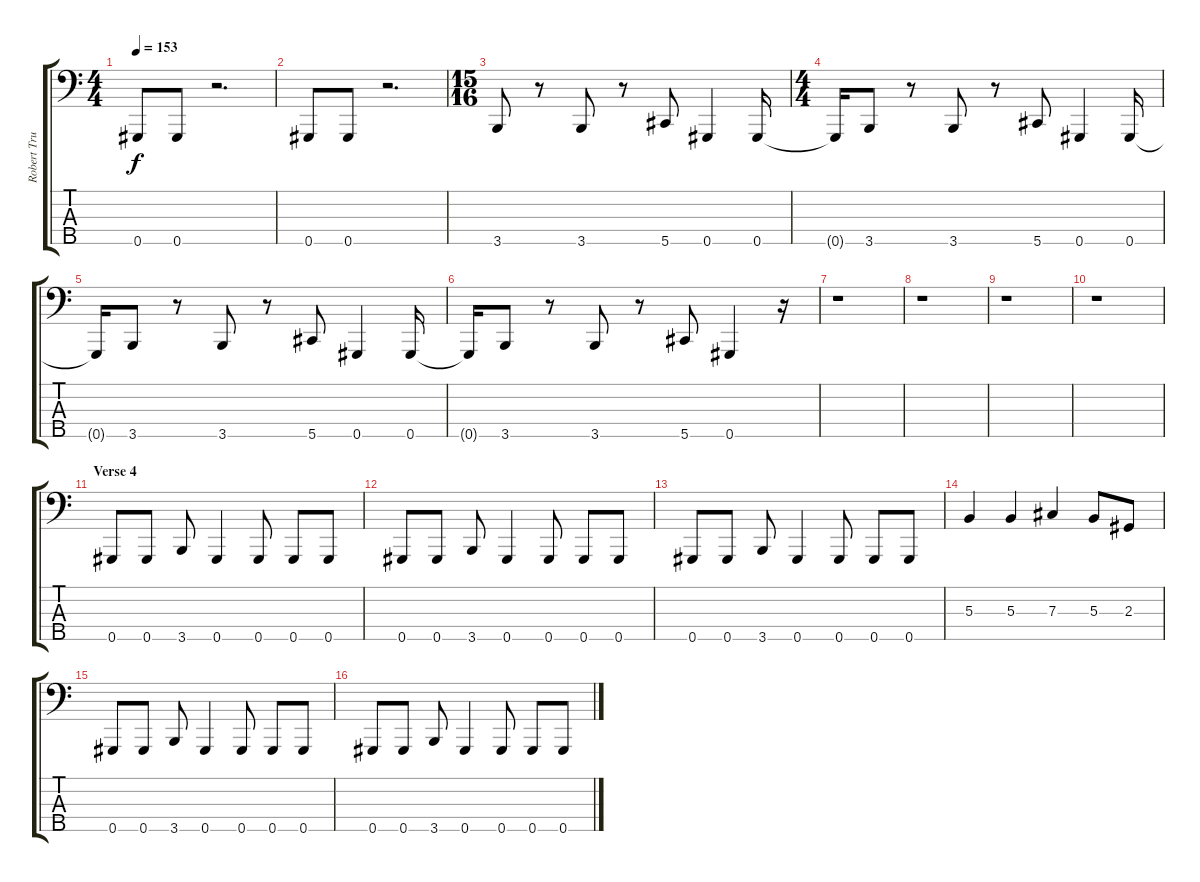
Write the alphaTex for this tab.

\track ("Robert Trujillo (Bass)" "Robert Tru") {instrument electricbassfinger}
\staff {score tabs}
\tuning (E2 B1 Gb1 B0 Ab0) {hide}
\ts (4 4)
\tempo 153
\clef f4
\ks c
0.5.8{dy f} 0.5.8 r.2{d} |
0.5.8 0.5.8 r.2{d} |
\ts (15 16)
3.5.8 r.8 3.5.8 r.8 5.5.8 0.5.4 0.5.16 |
\ts (4 4)
0.5{t}.16 3.5.8 r.8 3.5.8 r.8 5.5.8 0.5.4 0.5.16 |
0.5{t}.16 3.5.8 r.8 3.5.8 r.8 5.5.8 0.5.4 0.5.16 |
0.5{t}.16 3.5.8 r.8 3.5.8 r.8 5.5.8 0.5.4 r.16 |
r.1 |
r.1 |
r.1 |
r.1 |
\section ("" "Verse 4")
0.5.8 0.5.8 3.5.8 0.5.4 0.5.8 0.5.8 0.5.8 |
0.5.8 0.5.8 3.5.8 0.5.4 0.5.8 0.5.8 0.5.8 |
0.5.8 0.5.8 3.5.8 0.5.4 0.5.8 0.5.8 0.5.8 |
5.3.4 5.3.4 7.3.4 5.3.8 2.3.8 |
0.5.8 0.5.8 3.5.8 0.5.4 0.5.8 0.5.8 0.5.8 |
0.5.8 0.5.8 3.5.8 0.5.4 0.5.8 0.5.8 0.5.8
